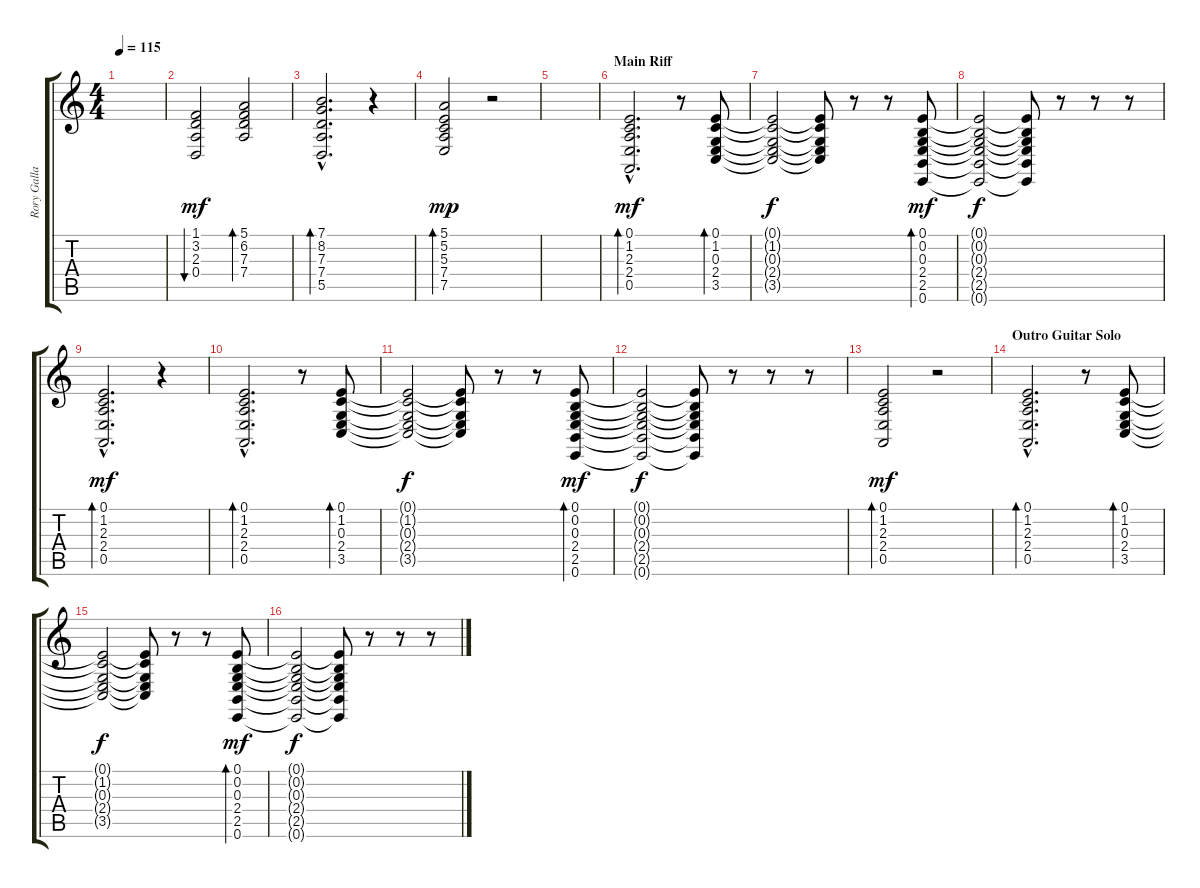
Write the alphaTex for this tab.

\track ("Rory Gallagher (Rhythm 3 Guitar Effects)" "Rory Galla") {instrument fx1rain}
\staff {score tabs}
\tuning (E4 B3 G3 D3 A2 E2) {hide}
\ts (4 4)
\tempo 115
\clef g2
\ks c
|
(1.1 3.2 2.3 0.4).2{bu 240 dy mf} (5.1 6.2 7.3 7.4).2{bd 240} |
(7.1{hac} 8.2{hac} 7.3{hac} 7.4{hac} 5.5{hac}).2{d bd 120} r.4 |
(5.1 5.2 5.3 7.4 7.5).2{bd 120 dy mp} r.2 |
|
\section ("" "Main Riff")
(0.1{hac} 1.2{hac} 2.3{hac} 2.4{hac} 0.5{hac}).2{d bd 240 dy mf} r.8 (0.1 1.2 0.3 2.4 3.5).8{bd 240} |
(0.1{t} 1.2{t} 0.3{t} 2.4{t} 3.5{t}).2{dy f} (0.1{t} 1.2{t} 0.3{t} 2.4{t} 3.5{t}).8 r.8 r.8 (0.1 0.2 0.3 2.4 2.5 0.6).8{bd 30 dy mf} |
(0.1{t} 0.2{t} 0.3{t} 2.4{t} 2.5{t} 0.6{t}).2{dy f} (0.1{t} 0.2{t} 0.3{t} 2.4{t} 2.5{t} 0.6{t}).8 r.8 r.8 r.8 |
(0.1{hac} 1.2{hac} 2.3{hac} 2.4{hac} 0.5{hac}).2{d bd 240 dy mf} r.4 |
(0.1{hac} 1.2{hac} 2.3{hac} 2.4{hac} 0.5{hac}).2{d bd 240} r.8 (0.1 1.2 0.3 2.4 3.5).8{bd 240} |
(0.1{t} 1.2{t} 0.3{t} 2.4{t} 3.5{t}).2{dy f} (0.1{t} 1.2{t} 0.3{t} 2.4{t} 3.5{t}).8 r.8 r.8 (0.1 0.2 0.3 2.4 2.5 0.6).8{bd 30 dy mf} |
(0.1{t} 0.2{t} 0.3{t} 2.4{t} 2.5{t} 0.6{t}).2{dy f} (0.1{t} 0.2{t} 0.3{t} 2.4{t} 2.5{t} 0.6{t}).8 r.8 r.8 r.8 |
(0.1 1.2 2.3 2.4 0.5).2{bd 240 dy mf} r.2 |
\section ("" "Outro Guitar Solo")
(0.1{hac} 1.2{hac} 2.3{hac} 2.4{hac} 0.5{hac}).2{d bd 240} r.8 (0.1 1.2 0.3 2.4 3.5).8{bd 240} |
(0.1{t} 1.2{t} 0.3{t} 2.4{t} 3.5{t}).2{dy f} (0.1{t} 1.2{t} 0.3{t} 2.4{t} 3.5{t}).8 r.8 r.8 (0.1 0.2 0.3 2.4 2.5 0.6).8{bd 30 dy mf} |
(0.1{t} 0.2{t} 0.3{t} 2.4{t} 2.5{t} 0.6{t}).2{dy f} (0.1{t} 0.2{t} 0.3{t} 2.4{t} 2.5{t} 0.6{t}).8 r.8 r.8 r.8
